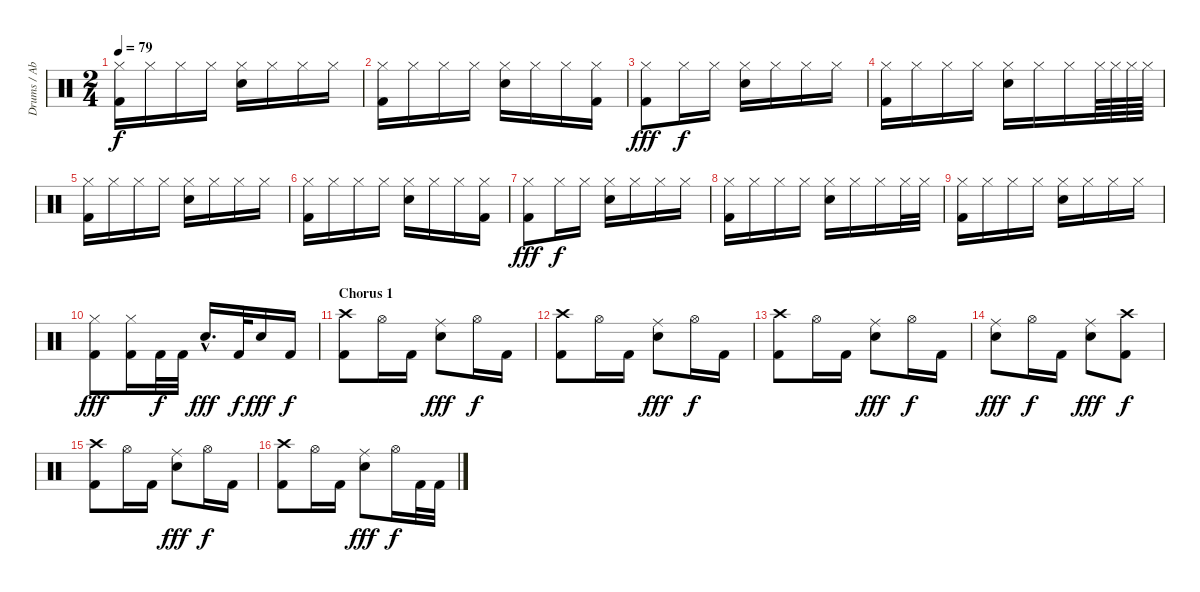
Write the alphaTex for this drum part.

\track ("Drums / Abe Cunningham" "Drums / Ab") {instrument percussion}
\staff {score}
\articulation defaults
\ts (2 4)
\tempo 79
\clef neutral
\ks c
("Hi-Hat (closed)" "Kick (hit) 2").16{dy f} "Hi-Hat (closed)".16 "Hi-Hat (closed)".16 "Hi-Hat (closed)".16 ("Hi-Hat (closed)" "Electric Snare (hit)").16 "Hi-Hat (closed)".16 "Hi-Hat (closed)".16 "Hi-Hat (closed)".16 |
("Hi-Hat (closed)" "Kick (hit) 2").16 "Hi-Hat (closed)".16 "Hi-Hat (closed)".16 "Hi-Hat (closed)".16 ("Hi-Hat (closed)" "Electric Snare (hit)").16 "Hi-Hat (closed)".16 "Hi-Hat (closed)".16 ("Hi-Hat (closed)" "Kick (hit) 2").16 |
("Hi-Hat (closed)" "Kick (hit) 2").8{dy fff} "Hi-Hat (closed)".16{dy f} "Hi-Hat (closed)".16 ("Hi-Hat (closed)" "Electric Snare (hit)").16 "Hi-Hat (closed)".16 "Hi-Hat (closed)".16 "Hi-Hat (closed)".16 |
("Hi-Hat (closed)" "Kick (hit) 2").16 "Hi-Hat (closed)".16 "Hi-Hat (closed)".16 "Hi-Hat (closed)".16 ("Hi-Hat (closed)" "Electric Snare (hit)").16 "Hi-Hat (closed)".16 "Hi-Hat (closed)".16 "Hi-Hat (closed)".64 "Hi-Hat (closed)".64 "Hi-Hat (closed)".64 "Hi-Hat (closed)".64 |
("Hi-Hat (closed)" "Kick (hit) 2").16 "Hi-Hat (closed)".16 "Hi-Hat (closed)".16 "Hi-Hat (closed)".16 ("Hi-Hat (closed)" "Electric Snare (hit)").16 "Hi-Hat (closed)".16 "Hi-Hat (closed)".16 "Hi-Hat (closed)".16 |
("Hi-Hat (closed)" "Kick (hit) 2").16 "Hi-Hat (closed)".16 "Hi-Hat (closed)".16 "Hi-Hat (closed)".16 ("Hi-Hat (closed)" "Electric Snare (hit)").16 "Hi-Hat (closed)".16 "Hi-Hat (closed)".16 ("Hi-Hat (closed)" "Kick (hit) 2").16 |
("Hi-Hat (closed)" "Kick (hit) 2").8{dy fff} "Hi-Hat (closed)".16{dy f} "Hi-Hat (closed)".16 ("Hi-Hat (closed)" "Electric Snare (hit)").16 "Hi-Hat (closed)".16 "Hi-Hat (closed)".16 "Hi-Hat (closed)".16 |
("Hi-Hat (closed)" "Kick (hit) 2").16 "Hi-Hat (closed)".16 "Hi-Hat (closed)".16 "Hi-Hat (closed)".16 ("Hi-Hat (closed)" "Electric Snare (hit)").16 "Hi-Hat (closed)".16 "Hi-Hat (closed)".16 "Hi-Hat (closed)".32 "Hi-Hat (closed)".32 |
("Hi-Hat (closed)" "Kick (hit) 2").16 "Hi-Hat (closed)".16 "Hi-Hat (closed)".16 "Hi-Hat (closed)".16 ("Hi-Hat (closed)" "Electric Snare (hit)").16 "Hi-Hat (closed)".16 "Hi-Hat (closed)".16 "Hi-Hat (closed)".16 |
("Hi-Hat (closed)" "Kick (hit) 2").8{dy fff} ("Hi-Hat (closed)" "Kick (hit) 2").16 "Kick (hit) 2".32{dy f} "Kick (hit) 2".32 "Electric Snare (hit)"{hac}.16{d dy fff} "Kick (hit) 2".32{dy f} "Electric Snare (hit)".16{dy fff} "Kick (hit) 2".16{dy f} |
\section ("" "Chorus 1")
("Crash high (hit)" "Kick (hit) 2").8 "Hi-Hat (open)".16 "Kick (hit) 2".16 ("Ride (middle)" "Electric Snare (hit)").8{dy fff} "Hi-Hat (open)".16{dy f} "Kick (hit) 2".16 |
("Crash high (hit)" "Kick (hit) 2").8 "Hi-Hat (open)".16 "Kick (hit) 2".16 ("Ride (middle)" "Electric Snare (hit)").8{dy fff} "Hi-Hat (open)".16{dy f} "Kick (hit) 2".16 |
("Crash high (hit)" "Kick (hit) 2").8 "Hi-Hat (open)".16 "Kick (hit) 2".16 ("Ride (middle)" "Electric Snare (hit)").8{dy fff} "Hi-Hat (open)".16{dy f} "Kick (hit) 2".16 |
("Ride (middle)" "Electric Snare (hit)").8{dy fff} "Hi-Hat (open)".16{dy f} "Kick (hit) 2".16 ("Ride (middle)" "Electric Snare (hit)").8{dy fff} ("Crash high (hit)" "Kick (hit) 2").8{dy f} |
("Crash high (hit)" "Kick (hit) 2").8 "Hi-Hat (open)".16 "Kick (hit) 2".16 ("Ride (middle)" "Electric Snare (hit)").8{dy fff} "Hi-Hat (open)".16{dy f} "Kick (hit) 2".16 |
("Crash high (hit)" "Kick (hit) 2").8 "Hi-Hat (open)".16 "Kick (hit) 2".16 ("Ride (middle)" "Electric Snare (hit)").8{dy fff} "Hi-Hat (open)".16{dy f} "Kick (hit) 2".32 "Kick (hit) 2".32
